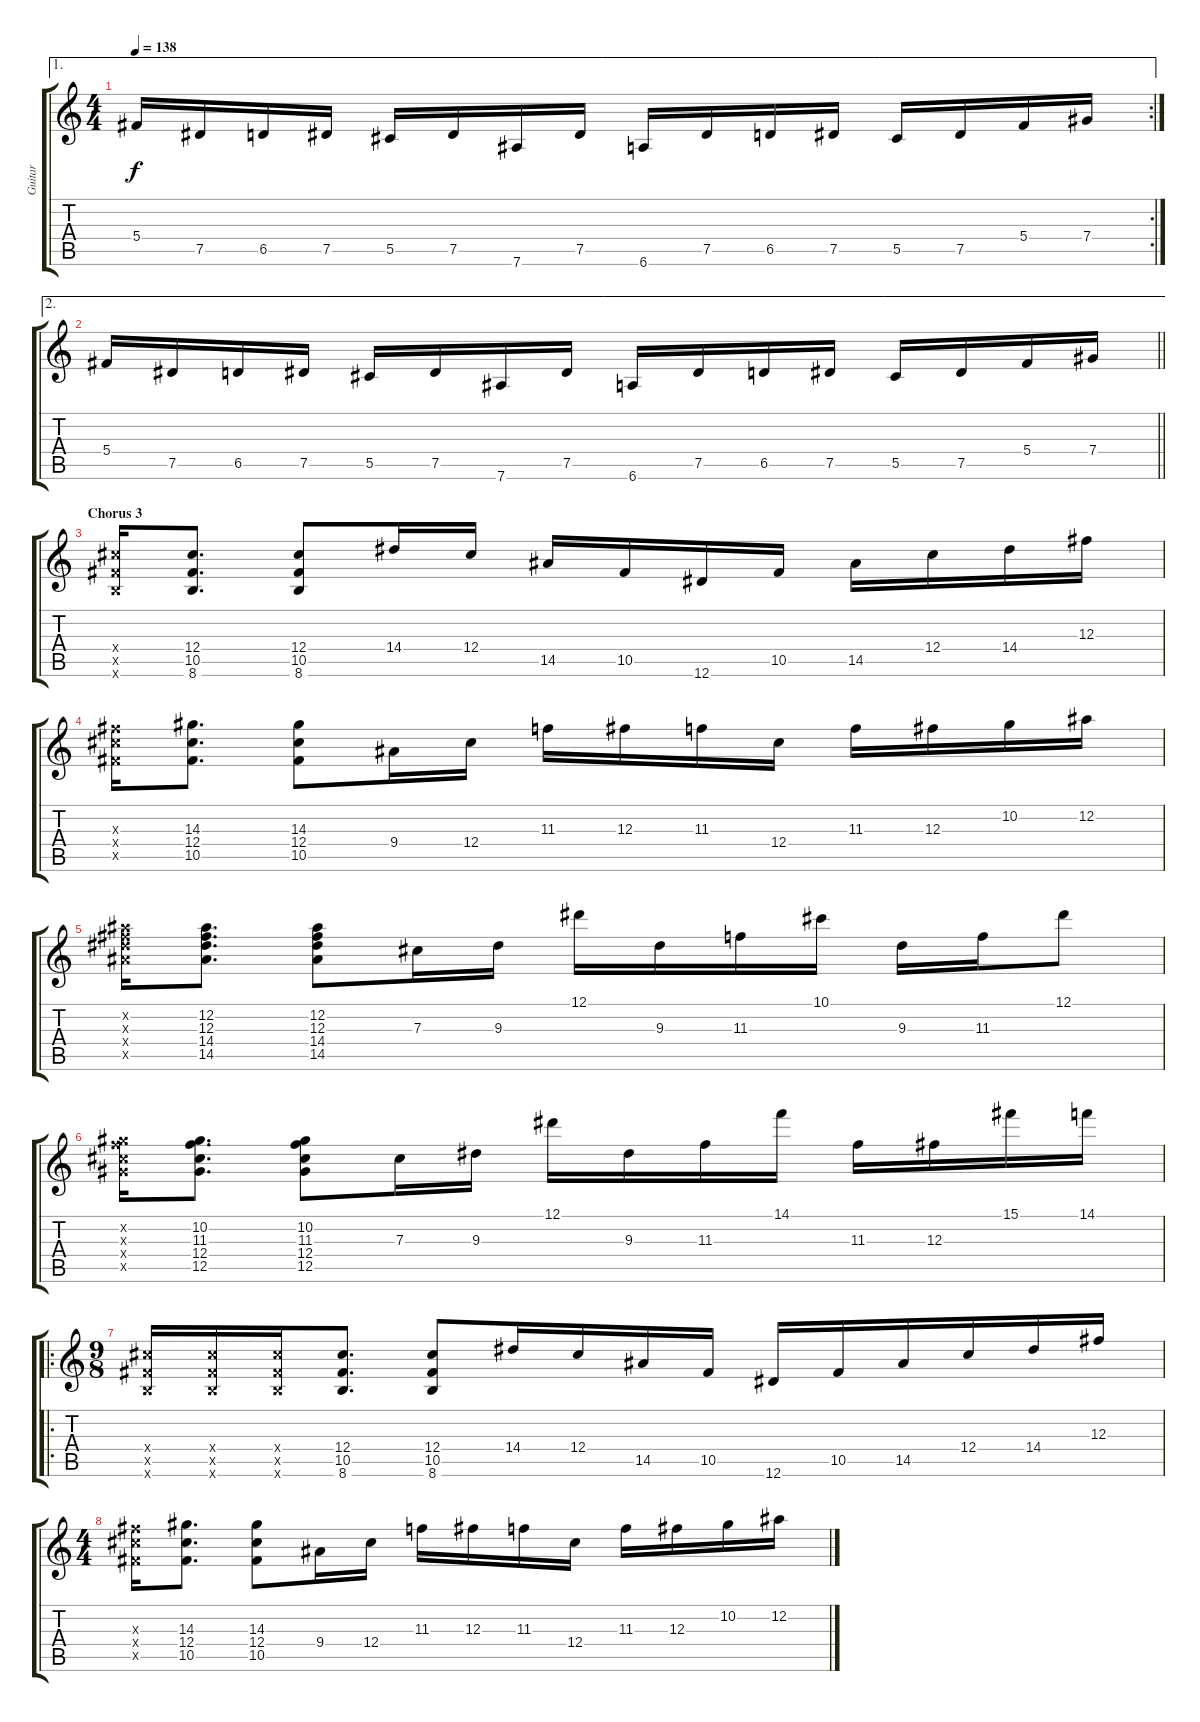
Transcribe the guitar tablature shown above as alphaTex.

\track ("Guitar" "Guitar") {instrument overdrivenguitar}
\staff {score tabs}
\tuning (Eb4 Bb3 Gb3 Db3 Ab2 Eb2) {hide}
\ae 1
\rc 2
\ts (4 4)
\tempo 138
\clef g2
\ks c
5.4.16{dy f} 7.5.16 6.5.16 7.5.16 5.5.16 7.5.16 7.6.16 7.5.16 6.6.16 7.5.16 6.5.16 7.5.16 5.5.16 7.5.16 5.4.16 7.4.16 |
\ae 2
\barLineRight lightlight
5.4.16 7.5.16 6.5.16 7.5.16 5.5.16 7.5.16 7.6.16 7.5.16 6.6.16 7.5.16 6.5.16 7.5.16 5.5.16 7.5.16 5.4.16 7.4.16 |
\section ("" "Chorus 3")
(12.4{x} 10.5{x} 8.6{x}).16 (12.4 10.5 8.6).8{d} (12.4 10.5 8.6).8 14.4.16 12.4.16 14.5.16 10.5.16 12.6.16 10.5.16 14.5.16 12.4.16 14.4.16 12.3.16 |
(12.3{x} 12.4{x} 10.5{x}).16 (14.3 12.4 10.5).8{d} (14.3 12.4 10.5).8 9.4.16 12.4.16 11.3.16 12.3.16 11.3.16 12.4.16 11.3.16 12.3.16 10.2.16 12.2.16 |
(12.2{x} 12.3{x} 14.4{x} 14.5{x}).16 (12.2 12.3 14.4 14.5).8{d} (12.2 12.3 14.4 14.5).8 7.3.16 9.3.16 12.1.16 9.3.16 11.3.16 10.1.16 9.3.16 11.3.16 12.1.8 |
(10.2{x} 11.3{x} 12.4{x} 12.5{x}).16 (10.2 11.3 12.4 12.5).8{d} (10.2 11.3 12.4 12.5).8 7.3.16 9.3.16 12.1.16 9.3.16 11.3.16 14.1.16 11.3.16 12.3.16 15.1.16 14.1.16 |
\ro
\ts (9 8)
(12.4{x} 10.5{x} 8.6{x}).16 (12.4{x} 10.5{x} 8.6{x}).16 (12.4{x} 10.5{x} 8.6{x}).16 (12.4 10.5 8.6).8{d} (12.4 10.5 8.6).8 14.4.16 12.4.16 14.5.16 10.5.16 12.6.16 10.5.16 14.5.16 12.4.16 14.4.16 12.3.16 |
\ts (4 4)
(12.3{x} 12.4{x} 10.5{x}).16 (14.3 12.4 10.5).8{d} (14.3 12.4 10.5).8 9.4.16 12.4.16 11.3.16 12.3.16 11.3.16 12.4.16 11.3.16 12.3.16 10.2.16 12.2.16
